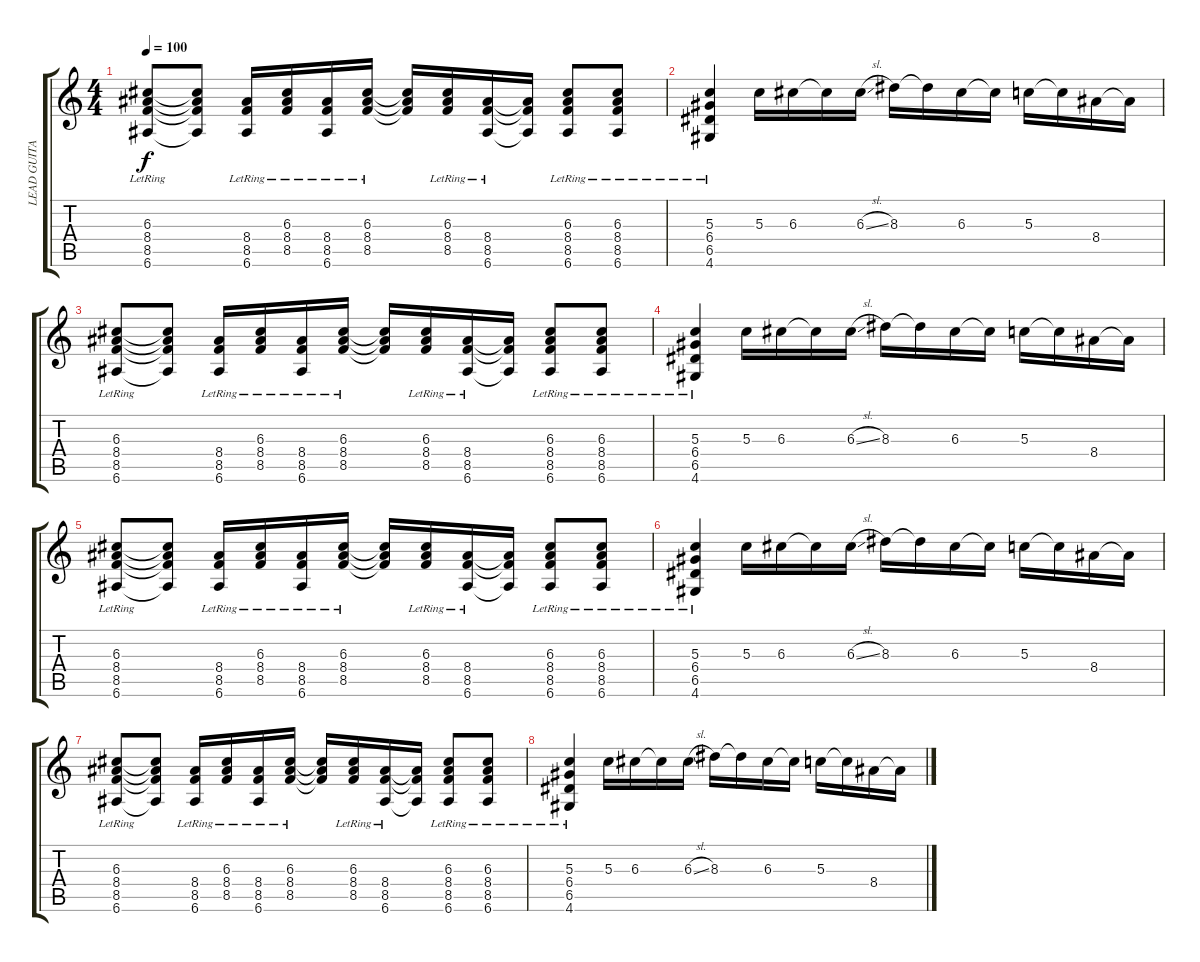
\track ("LEAD GUITAR" "LEAD GUITA") {instrument electricguitarjazz}
\staff {score tabs}
\tuning (E4 B3 G3 D3 A2 E2) {hide}
\ts (4 4)
\tempo 100
\clef g2
\ks c
(6.3{lr} 8.4{lr} 8.5{lr} 6.6{lr}).8{dy f} (6.3{t} 8.4{t} 8.5{t} 6.6{t}).8 (8.4{lr} 8.5{lr} 6.6{lr}).16 (6.3{lr} 8.4{lr} 8.5{lr}).16 (8.4{lr} 8.5{lr} 6.6{lr}).16 (6.3{lr} 8.4{lr} 8.5{lr}).16 (6.3{t} 8.4{t} 8.5{t}).16 (6.3{lr} 8.4{lr} 8.5{lr}).16 (8.4{lr} 8.5{lr} 6.6{lr}).16 (8.4{t} 8.5{t} 6.6{t}).16 (6.3{lr} 8.4{lr} 8.5{lr} 6.6{lr}).8 (6.3{lr} 8.4{lr} 8.5{lr} 6.6{lr}).8 |
(5.3{lr} 6.4{lr} 6.5{lr} 4.6{lr}).4 5.3.16 6.3.16 6.3{t}.16 6.3{sl}.16 8.3.16 8.3{t}.16 6.3.16 6.3{t}.16 5.3.16 5.3{t}.16 8.4.16 8.4{t}.16 |
(6.3{lr} 8.4{lr} 8.5{lr} 6.6{lr}).8 (6.3{t} 8.4{t} 8.5{t} 6.6{t}).8 (8.4{lr} 8.5{lr} 6.6{lr}).16 (6.3{lr} 8.4{lr} 8.5{lr}).16 (8.4{lr} 8.5{lr} 6.6{lr}).16 (6.3{lr} 8.4{lr} 8.5{lr}).16 (6.3{t} 8.4{t} 8.5{t}).16 (6.3{lr} 8.4{lr} 8.5{lr}).16 (8.4{lr} 8.5{lr} 6.6{lr}).16 (8.4{t} 8.5{t} 6.6{t}).16 (6.3{lr} 8.4{lr} 8.5{lr} 6.6{lr}).8 (6.3{lr} 8.4{lr} 8.5{lr} 6.6{lr}).8 |
(5.3{lr} 6.4{lr} 6.5{lr} 4.6{lr}).4 5.3.16 6.3.16 6.3{t}.16 6.3{sl}.16 8.3.16 8.3{t}.16 6.3.16 6.3{t}.16 5.3.16 5.3{t}.16 8.4.16 8.4{t}.16 |
(6.3{lr} 8.4{lr} 8.5{lr} 6.6{lr}).8 (6.3{t} 8.4{t} 8.5{t} 6.6{t}).8 (8.4{lr} 8.5{lr} 6.6{lr}).16 (6.3{lr} 8.4{lr} 8.5{lr}).16 (8.4{lr} 8.5{lr} 6.6{lr}).16 (6.3{lr} 8.4{lr} 8.5{lr}).16 (6.3{t} 8.4{t} 8.5{t}).16 (6.3{lr} 8.4{lr} 8.5{lr}).16 (8.4{lr} 8.5{lr} 6.6{lr}).16 (8.4{t} 8.5{t} 6.6{t}).16 (6.3{lr} 8.4{lr} 8.5{lr} 6.6{lr}).8 (6.3{lr} 8.4{lr} 8.5{lr} 6.6{lr}).8 |
(5.3{lr} 6.4{lr} 6.5{lr} 4.6{lr}).4 5.3.16 6.3.16 6.3{t}.16 6.3{sl}.16 8.3.16 8.3{t}.16 6.3.16 6.3{t}.16 5.3.16 5.3{t}.16 8.4.16 8.4{t}.16 |
(6.3{lr} 8.4{lr} 8.5{lr} 6.6{lr}).8 (6.3{t} 8.4{t} 8.5{t} 6.6{t}).8 (8.4{lr} 8.5{lr} 6.6{lr}).16 (6.3{lr} 8.4{lr} 8.5{lr}).16 (8.4{lr} 8.5{lr} 6.6{lr}).16 (6.3{lr} 8.4{lr} 8.5{lr}).16 (6.3{t} 8.4{t} 8.5{t}).16 (6.3{lr} 8.4{lr} 8.5{lr}).16 (8.4{lr} 8.5{lr} 6.6{lr}).16 (8.4{t} 8.5{t} 6.6{t}).16 (6.3{lr} 8.4{lr} 8.5{lr} 6.6{lr}).8 (6.3{lr} 8.4{lr} 8.5{lr} 6.6{lr}).8 |
(5.3{lr} 6.4{lr} 6.5{lr} 4.6{lr}).4 5.3.16 6.3.16 6.3{t}.16 6.3{sl}.16 8.3.16 8.3{t}.16 6.3.16 6.3{t}.16 5.3.16 5.3{t}.16 8.4.16 8.4{t}.16
